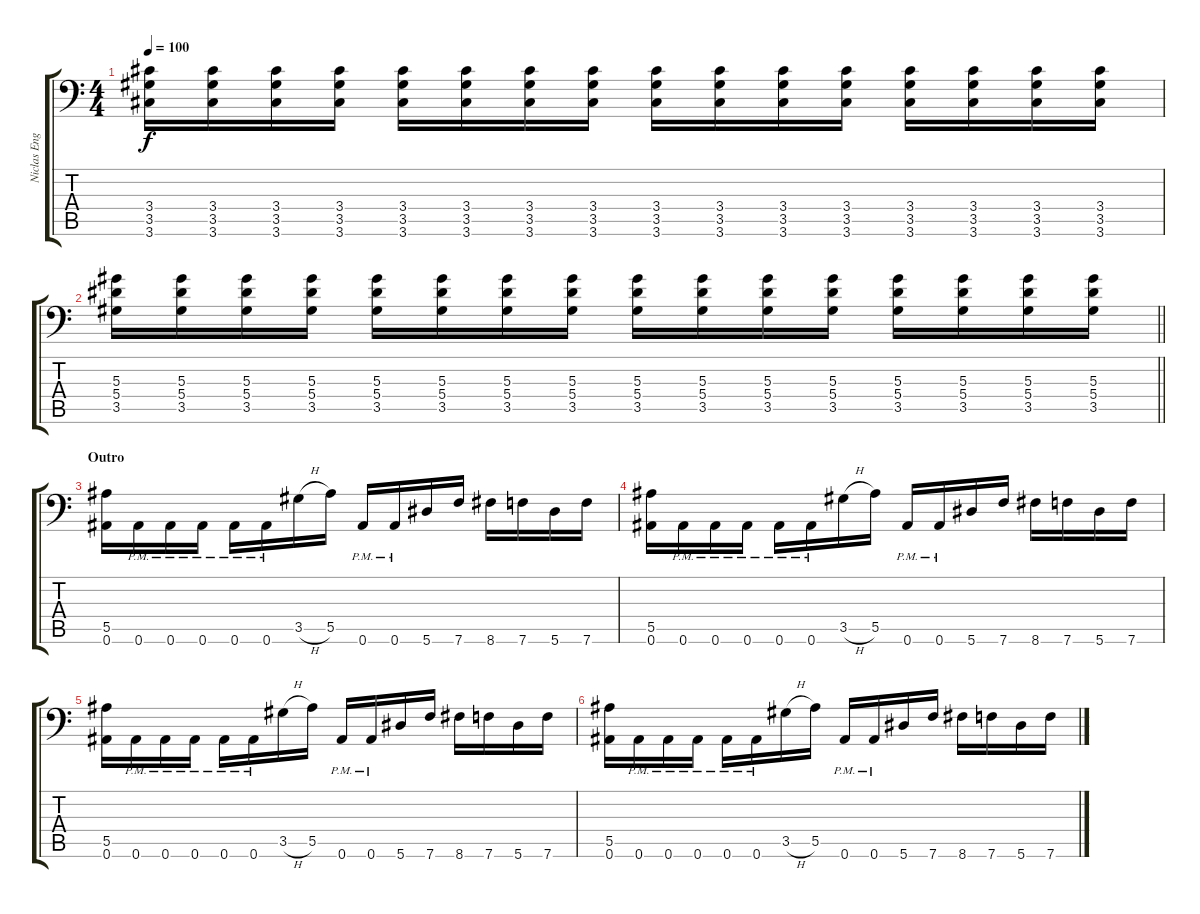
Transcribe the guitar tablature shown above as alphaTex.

\track ("Niclas Engelin" "Niclas Eng") {instrument distortionguitar}
\staff {score tabs}
\tuning (C4 G3 Eb3 Bb2 F2 Bb1) {hide}
\ts (4 4)
\tempo 100
\clef f4
\ks c
(3.4 3.5 3.6).16{dy f} (3.4 3.5 3.6).16 (3.4 3.5 3.6).16 (3.4 3.5 3.6).16 (3.4 3.5 3.6).16 (3.4 3.5 3.6).16 (3.4 3.5 3.6).16 (3.4 3.5 3.6).16 (3.4 3.5 3.6).16 (3.4 3.5 3.6).16 (3.4 3.5 3.6).16 (3.4 3.5 3.6).16 (3.4 3.5 3.6).16 (3.4 3.5 3.6).16 (3.4 3.5 3.6).16 (3.4 3.5 3.6).16 |
\barLineRight lightlight
(5.3 5.4 3.5).16 (5.3 5.4 3.5).16 (5.3 5.4 3.5).16 (5.3 5.4 3.5).16 (5.3 5.4 3.5).16 (5.3 5.4 3.5).16 (5.3 5.4 3.5).16 (5.3 5.4 3.5).16 (5.3 5.4 3.5).16 (5.3 5.4 3.5).16 (5.3 5.4 3.5).16 (5.3 5.4 3.5).16 (5.3 5.4 3.5).16 (5.3 5.4 3.5).16 (5.3 5.4 3.5).16 (5.3 5.4 3.5).16 |
\section ("" "Outro")
(5.5 0.6).16 0.6{pm}.16 0.6{pm}.16 0.6{pm}.16 0.6{pm}.16 0.6{pm}.16 3.5{h}.16 5.5.16 0.6{pm}.16 0.6{pm}.16 5.6.16 7.6.16 8.6.16 7.6.16 5.6.16 7.6.16 |
(5.5 0.6).16 0.6{pm}.16 0.6{pm}.16 0.6{pm}.16 0.6{pm}.16 0.6{pm}.16 3.5{h}.16 5.5.16 0.6{pm}.16 0.6{pm}.16 5.6.16 7.6.16 8.6.16 7.6.16 5.6.16 7.6.16 |
(5.5 0.6).16 0.6{pm}.16 0.6{pm}.16 0.6{pm}.16 0.6{pm}.16 0.6{pm}.16 3.5{h}.16 5.5.16 0.6{pm}.16 0.6{pm}.16 5.6.16 7.6.16 8.6.16 7.6.16 5.6.16 7.6.16 |
(5.5 0.6).16 0.6{pm}.16 0.6{pm}.16 0.6{pm}.16 0.6{pm}.16 0.6{pm}.16 3.5{h}.16 5.5.16 0.6{pm}.16 0.6{pm}.16 5.6.16 7.6.16 8.6.16 7.6.16 5.6.16 7.6.16
